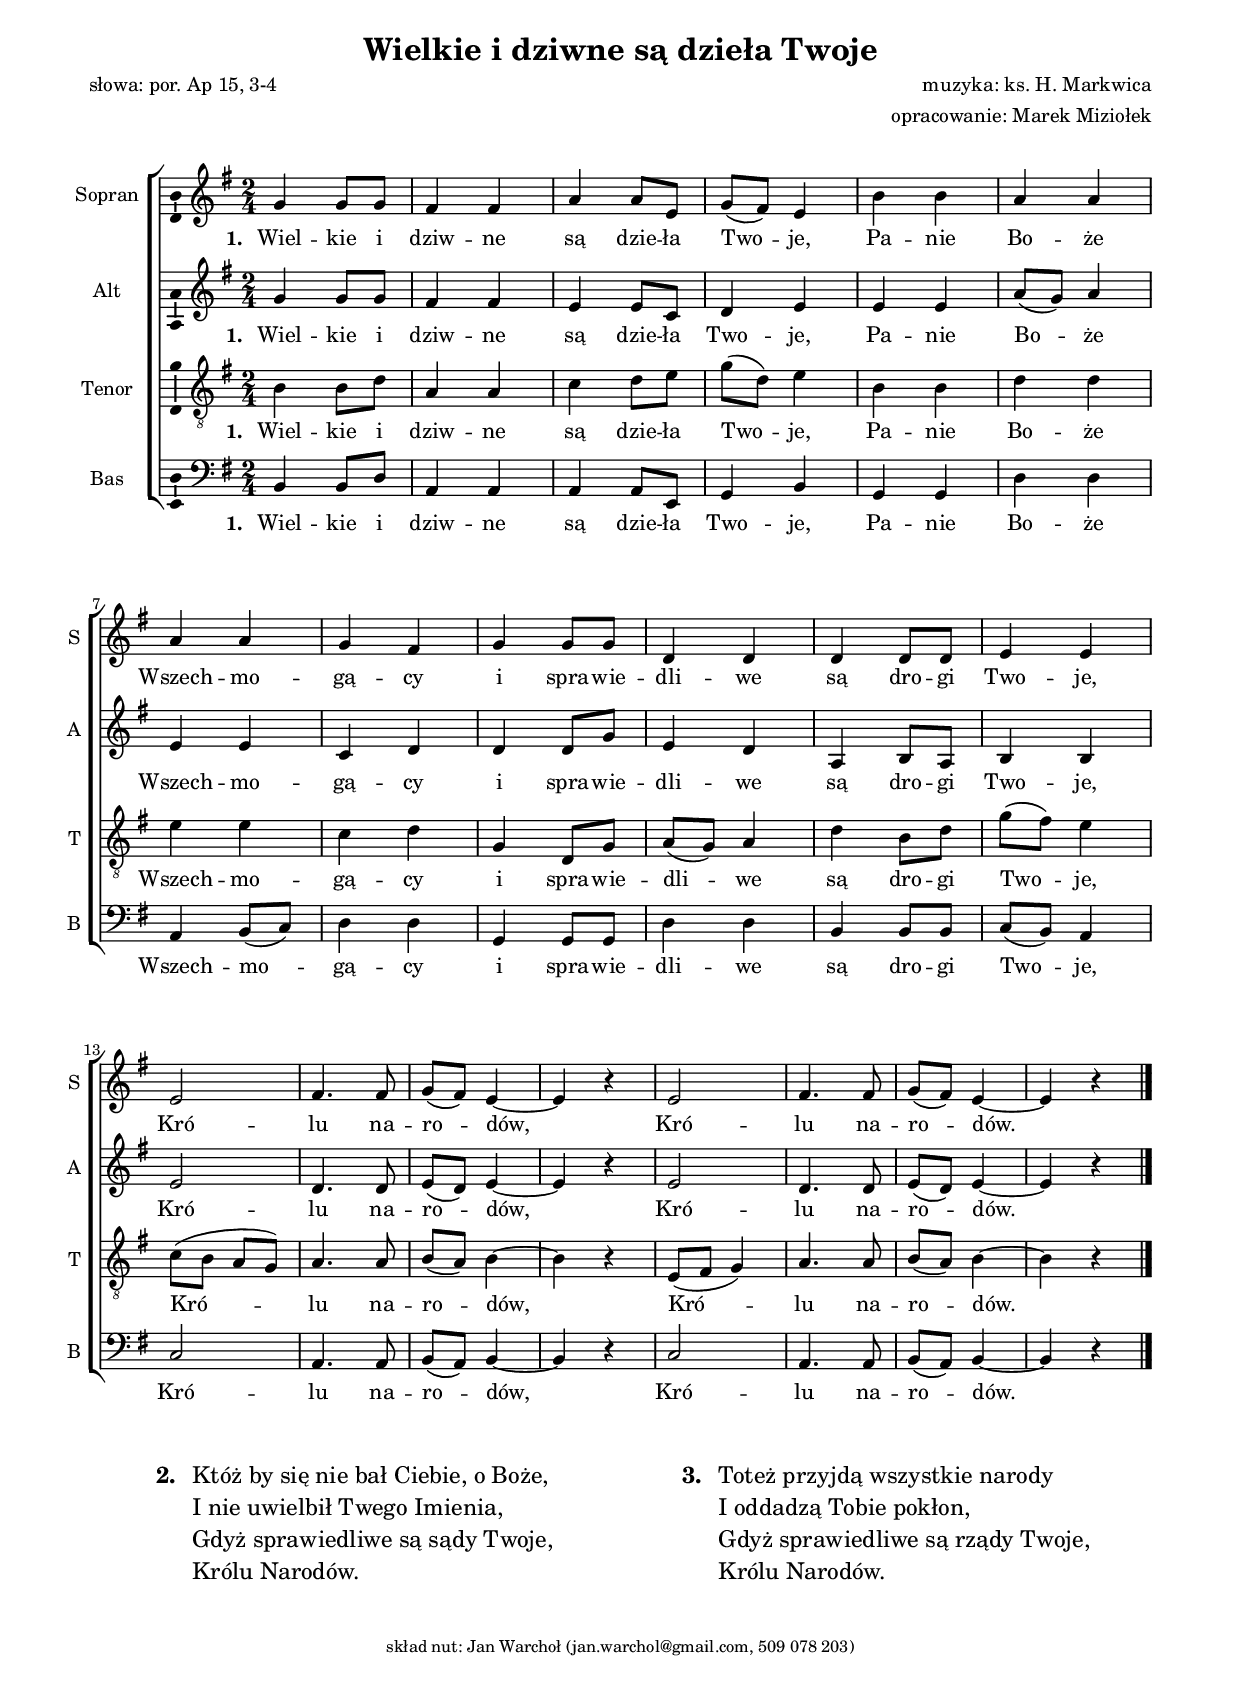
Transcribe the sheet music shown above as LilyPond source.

\version "2.17.25"
#(ly:set-option 'strokeadjust #t)

\header	{
  title = "Wielkie i dziwne są dzieła Twoje"
  composer = "muzyka: ks. H. Markwica"
  arranger = "opracowanie: Marek Miziołek"
  poet = "słowa: por. Ap 15, 3-4"
}
%--------------------------------MELODIA
metrumitp = {
  \key g \major
  \time 2/4
  \tempo ""
}
melodiaSopranu =
\relative f' {
  \metrumitp
  g4 g8 g8
  fis4 fis4 |
  a4 a8 e8 |
  g8( fis8) e4 |
  b'4 b4 |
  a4 a4 |
  a4 a4 |
  g4 fis4 |
  g4 g8 g8 |
  d4 d4 |
  d4 d8 d8 |
  e4 e4 |
  \break
  e2 |
  fis4. fis8 |
  g8( fis8) e4 ~ |
  e r4 |
  e2 |
  fis4. fis8 |
  g8( fis8) e4 ~ |
  e4 r |
  \bar "|."
}
melodiaAltu =
\relative f' {
  \metrumitp
  g4 g8 g8
  fis4 fis4 |
  e4 e8 c8 |
  d4 e4 |
  e4 e4 |
  a8( g8) a4 |
  e4 e4 |
  c4 d4 |
  d4 d8 g8 |
  e4 d4 |
  a4 b8 a8 |
  b4 b4 |
  e2 |
  d4. d8 |
  e8( d8) e4 ~ |
  e4 r4 |
  e2 |
  d4. d8 |
  e8( d8) e4 ~ |
  e4 r4 |
  \bar "|."
}
melodiaTenorow =
\relative f {
  \metrumitp
  b4 b8
  d8 |
  a4 a4 |
  c4 d8 e8 |
  g8( d8) e4 |
  b4 b4 |
  d4 d4 |
  e4 e4 |
  c4 d4 |
  g,4 d8 g8 |
  a8( g8) a4 |
  d4 b8 d8 |
  g8( fis8) e4 |
  c8( b8 a8 g8) |
  a4. a8 |
  b8( a8) b4 ~ |
  b4 r4 |
  e,8( fis8 g4) |
  a4. a8 |
  b8( a8) b4 ~ |
  b4 r4 |
  \bar "|."
}
melodiaBasow =
\relative f {
  \metrumitp
  b,4 b8 d8 |
  a4 a4 |
  a4 a8 e8 |
  g4 b4 |
  g4 g4 |
  d'4 d4 |
  a4 b8( c8) |
  d4 d4 |
  g,4 g8 g8 |
  d'4 d4 |
  b4 b8 b8 |
  c8( b8) a4 |
  c2 |
  a4. a8 |
  b8( a8) b4 ~ |
  b4 r4 |
  c2 |
  a4. a8 |
  b8( a8) b4 ~ |
  b4 r4 |
  \bar "|."
}
akordy = \chordmode {
}

%--------------------------------SŁOWA
tekst = \lyricmode {
  \set stanza = "1. "
  Wiel -- kie i dziw -- ne są dzie -- ła Two -- je,
  Pa -- nie Bo -- że Wszech -- mo -- gą -- cy
  i spra -- wie -- dli -- we są dro -- gi Two -- je,
  Kró -- lu na -- ro -- dów,
  Kró -- lu na -- ro -- dów.
}

tekstSopranu = \tekst
tekstAltu = \tekst
tekstTenorow = \tekst
tekstBasow = \tekst

zwrotkaII = \markup \column {
  "Któż by się nie bał Ciebie, o Boże,"
  "I nie uwielbił Twego Imienia,"
  "Gdyż sprawiedliwe są sądy Twoje,"
  "Królu Narodów."
}
zwrotkaIII = \markup \column {
  "Toteż przyjdą wszystkie narody"
  "I oddadzą Tobie pokłon,"
  "Gdyż sprawiedliwe są rządy Twoje,"
  "Królu Narodów."
}

%--------------------------------USTAWIENIA

#(set-global-staff-size 17)

\paper {
  indent = 12 \mm
  short-indent = 2 \mm
  left-margin = 15 \mm
  right-margin = 15 \mm
  top-markup-spacing #'basic-distance = 8
  markup-system-spacing #'basic-distance = 18
  system-system-spacing #'basic-distance = 18
  score-markup-spacing #'basic-distance = 15
}

#(define powiekszenie-zwrotek '(1.2 . 1.2))
#(define interlinia '(baseline-skip . 3)) % 3 is Lily default
odstepMiedzyZwrotkami = \markup \vspace #1
odstepOdNumeruDoZwrotki = \markup \hspace #1

\layout {
  system-count = 3
}
%--------------------------------STRUKTURA

\score {
  \new ChoirStaff <<
    \new ChordNames {
      \germanChords
      \set chordNameLowercaseMinor = ##t
      \akordy
    }
    \new Staff = sopran
    \with { \consists "Ambitus_engraver" } {
      \clef treble
      \set Staff.instrumentName = "Sopran "
      \set Staff.shortInstrumentName = "S "
      \new Voice = sopran {
        \set Voice.midiInstrument = "acoustic grand"
        \dynamicUp
        \tupletUp
        \melodiaSopranu
      }
    }
    \new Lyrics \lyricsto sopran \tekstSopranu

    \new Staff = alt
    \with { \consists "Ambitus_engraver" } {
      \clef treble
      \set Staff.instrumentName = "Alt "
      \set Staff.shortInstrumentName = "A "
      \new Voice = alt {
        \set Voice.midiInstrument = "acoustic grand"
        \dynamicUp
        \tupletUp
        \melodiaAltu
      }
    }
    \new Lyrics \lyricsto alt \tekstAltu

    \new Staff = tenor
    \with { \consists "Ambitus_engraver" } {
      \clef "treble_8"
      \set Staff.instrumentName = "Tenor "
      \set Staff.shortInstrumentName = "T "
      \new Voice = tenor {
        \set Voice.midiInstrument = "acoustic grand"
        \dynamicUp
        \tupletUp
        \melodiaTenorow
      }
    }
    \new Lyrics \lyricsto tenor \tekstTenorow

    \new Staff = bas
    \with { \consists "Ambitus_engraver" } {
      \clef bass
      \set Staff.instrumentName = "Bas "
      \set Staff.shortInstrumentName = "B "
      \new Voice = bas {
        \set Voice.midiInstrument = "acoustic grand"
        \dynamicUp
        \tupletUp
        \melodiaBasow
      }
    }
    \new Lyrics \lyricsto bas \tekstBasow
  >>
  \layout {}
  \midi {}
}

\markup {
  \fill-line {
    \scale #powiekszenie-zwrotek {
      \null

      \override #interlinia
      \column {
        \line {
          \bold
          "2."
          \odstepOdNumeruDoZwrotki
          \zwrotkaII
        }
        \odstepMiedzyZwrotkami
      }

      \null

      \override #interlinia
      \column {
        \line {
          \bold
          "3."
          \odstepOdNumeruDoZwrotki
          \zwrotkaIII
        }
        \odstepMiedzyZwrotkami
      }

      \null
    }
  }
}

%--------------------------------STOPKA

\paper {
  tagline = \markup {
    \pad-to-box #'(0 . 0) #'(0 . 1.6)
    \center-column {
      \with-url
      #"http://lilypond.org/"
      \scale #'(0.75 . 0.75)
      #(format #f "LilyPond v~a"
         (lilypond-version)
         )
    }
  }

  oddFooterMarkup = \markup {
    \override #'(baseline-skip . 1)
    \column {
      \fill-line {
        %% Copyright header field only on first page in each bookpart.
        \on-the-fly #part-first-page {
          \override #'(baseline-skip . 2)
          \center-column {
            \scale #'(1 . 1)
            \fromproperty #'header:copyright
            \scale #'(0.85 . 0.85)
            "skład nut: Jan Warchoł (jan.warchol@gmail.com, 509 078 203)"
          }
        }
      }
      \fill-line {
        %% Tagline header field only on last page in the book.
        \on-the-fly #last-page \fromproperty #'header:tagline
      }
    }
  }
}
